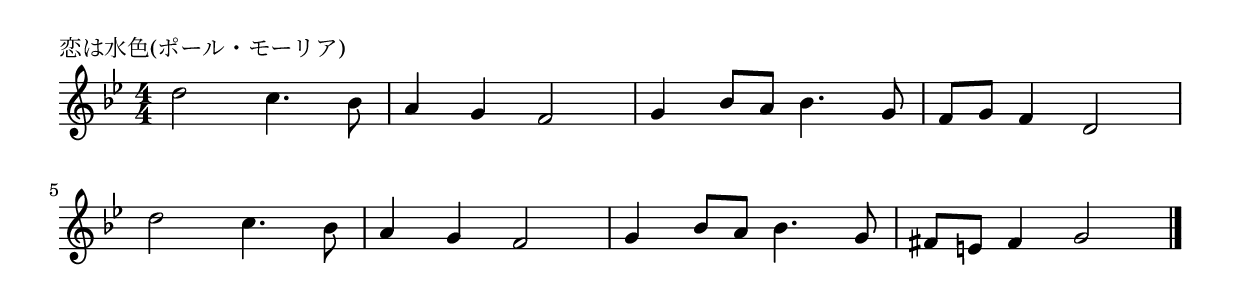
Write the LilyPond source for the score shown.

\version "2.18.2"

% 恋は水色(ポール・モーリア)

\header {
piece = "恋は水色(ポール・モーリア)"
}

melody =
\relative c'' {
\key bes \major
\time 4/4
\set Score.tempoHideNote = ##t
\tempo 4=120
\numericTimeSignature

d2 c4. bes8 |
a4 g f2 |
g4 bes8 a bes4. g8 |
f g f4 d2 |
\break
d'2 c4. bes8 |
a4 g f2 |
g4 bes8 a bes4. g8 |
fis e fis4 g2


\bar "|."
}
\score {
<<
\chords {
\set noChordSymbol = ""
\set chordChanges=##t
%%

}
\new Staff {\melody}
>>
\layout {
line-width = #190
indent = 0\mm
}
\midi {}
}